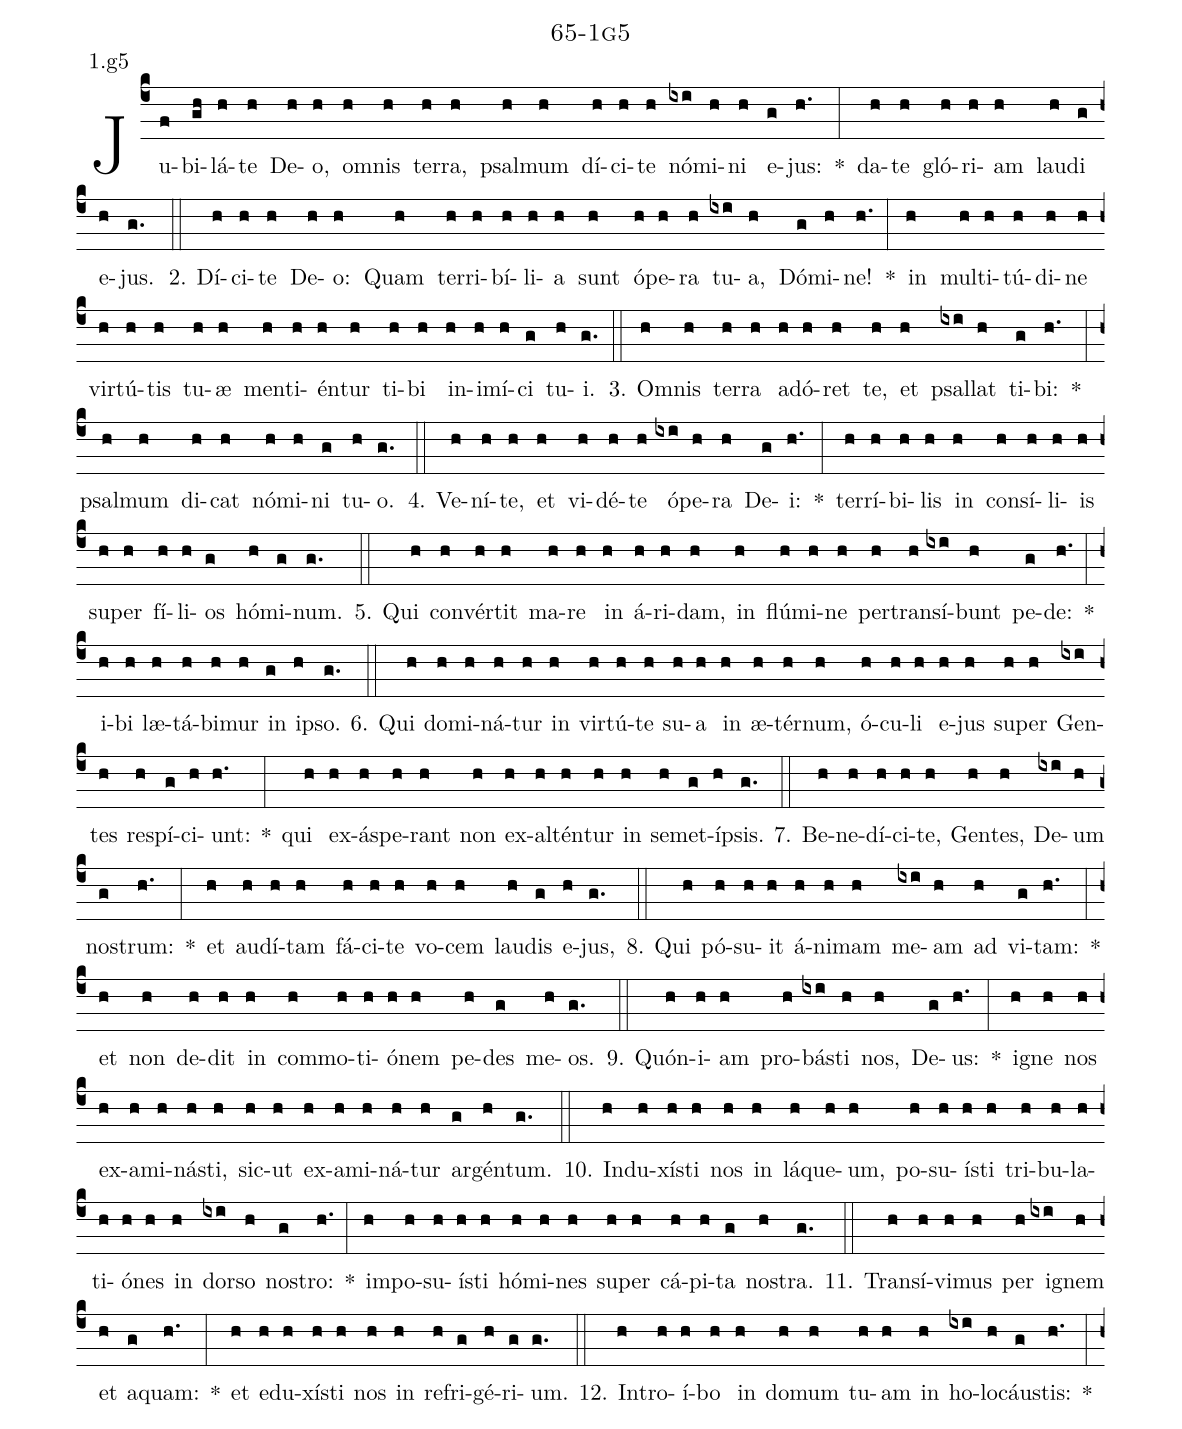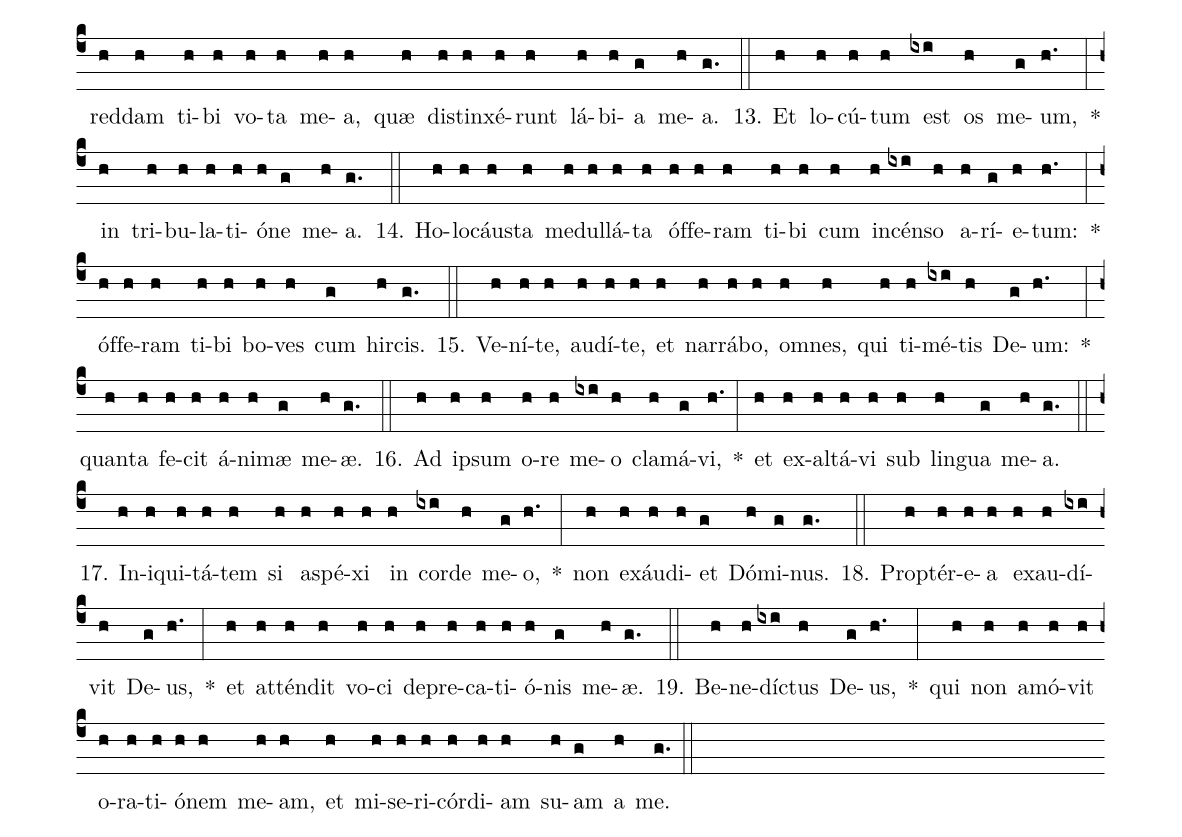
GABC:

name: 65-1g5;
annotation: 1.g5;
%%
(c4)Ju(f)bi(gh)lá(h)te(h) De(h)o,(h) om(h)nis(h) ter(h)ra,(h) psal(h)mum(h) dí(h)ci(h)te(h) nó(ixi)mi(h)ni(h) e(g)jus:(h.) *(:) da(h)te(h) gló(h)ri(h)am(h) lau(h)di(g) e(h)jus.(g.) (::)
2. Dí(h)ci(h)te(h) De(h)o:(h) Quam(h) ter(h)ri(h)bí(h)li(h)a(h) sunt(h) ó(h)pe(h)ra(h) tu(ixi)a,(h) Dó(g)mi(h)ne!(h.) *(:) in(h) mul(h)ti(h)tú(h)di(h)ne(h) vir(h)tú(h)tis(h) tu(h)æ(h) men(h)ti(h)én(h)tur(h) ti(h)bi(h) in(h)i(h)mí(h)ci(g) tu(h)i.(g.) (::)
3. Om(h)nis(h) ter(h)ra(h) ad(h)ó(h)ret(h) te,(h) et(h) psal(ixi)lat(h) ti(g)bi:(h.) *(:) psal(h)mum(h) di(h)cat(h) nó(h)mi(h)ni(g) tu(h)o.(g.) (::)
4. Ve(h)ní(h)te,(h) et(h) vi(h)dé(h)te(h) ó(ixi)pe(h)ra(h) De(g)i:(h.) *(:) ter(h)rí(h)bi(h)lis(h) in(h) con(h)sí(h)li(h)is(h) su(h)per(h) fí(h)li(h)os(g) hó(h)mi(g)num.(g.) (::)
5. Qui(h) con(h)vér(h)tit(h) ma(h)re(h) in(h) á(h)ri(h)dam,(h) in(h) flú(h)mi(h)ne(h) per(h)trans(h)í(ixi)bunt(h) pe(g)de:(h.) *(:) i(h)bi(h) læ(h)tá(h)bi(h)mur(h) in(g) ip(h)so.(g.) (::)
6. Qui(h) do(h)mi(h)ná(h)tur(h) in(h) vir(h)tú(h)te(h) su(h)a(h) in(h) æ(h)tér(h)num,(h) ó(h)cu(h)li(h) e(h)jus(h) su(h)per(h) Gen(ixi)tes(h) re(h)spí(g)ci(h)unt:(h.) *(:) qui(h) ex(h)ás(h)pe(h)rant(h) non(h) ex(h)al(h)tén(h)tur(h) in(h) se(h)met(g)íp(h)sis.(g.) (::)
7. Be(h)ne(h)dí(h)ci(h)te,(h) Gen(h)tes,(h) De(ixi)um(h) nos(g)trum:(h.) *(:) et(h) au(h)dí(h)tam(h) fá(h)ci(h)te(h) vo(h)cem(h) lau(h)dis(g) e(h)jus,(g.) (::)
8. Qui(h) pó(h)su(h)it(h) á(h)ni(h)mam(h) me(ixi)am(h) ad(h) vi(g)tam:(h.) *(:) et(h) non(h) de(h)dit(h) in(h) com(h)mo(h)ti(h)ó(h)nem(h) pe(h)des(g) me(h)os.(g.) (::)
9. Quón(h)i(h)am(h) pro(h)bás(ixi)ti(h) nos,(h) De(g)us:(h.) *(:) i(h)gne(h) nos(h) ex(h)a(h)mi(h)nás(h)ti,(h) sic(h)ut(h) ex(h)a(h)mi(h)ná(h)tur(h) ar(g)gén(h)tum.(g.) (::)
10. In(h)du(h)xís(h)ti(h) nos(h) in(h) lá(h)que(h)um,(h) po(h)su(h)ís(h)ti(h) tri(h)bu(h)la(h)ti(h)ó(h)nes(h) in(h) dor(ixi)so(h) nos(g)tro:(h.) *(:) im(h)po(h)su(h)ís(h)ti(h) hó(h)mi(h)nes(h) su(h)per(h) cá(h)pi(h)ta(g) nos(h)tra.(g.) (::)
11. Trans(h)í(h)vi(h)mus(h) per(h) i(ixi)gnem(h) et(h) a(g)quam:(h.) *(:) et(h) e(h)du(h)xís(h)ti(h) nos(h) in(h) re(h)fri(g)gé(h)ri(g)um.(g.) (::)
12. In(h)tro(h)í(h)bo(h) in(h) do(h)mum(h) tu(h)am(h) in(h) ho(ixi)lo(h)cáus(g)tis:(h.) *(:) red(h)dam(h) ti(h)bi(h) vo(h)ta(h) me(h)a,(h) quæ(h) di(h)stin(h)xé(h)runt(h) lá(h)bi(h)a(g) me(h)a.(g.) (::)
13. Et(h) lo(h)cú(h)tum(h) est(ixi) os(h) me(g)um,(h.) *(:) in(h) tri(h)bu(h)la(h)ti(h)ó(h)ne(g) me(h)a.(g.) (::)
14. Ho(h)lo(h)cáus(h)ta(h) me(h)dul(h)lá(h)ta(h) óf(h)fe(h)ram(h) ti(h)bi(h) cum(h) in(h)cén(ixi)so(h) a(h)rí(g)e(h)tum:(h.) *(:) óf(h)fe(h)ram(h) ti(h)bi(h) bo(h)ves(h) cum(g) hir(h)cis.(g.) (::)
15. Ve(h)ní(h)te,(h) au(h)dí(h)te,(h) et(h) nar(h)rá(h)bo,(h) om(h)nes,(h) qui(h) ti(h)mé(ixi)tis(h) De(g)um:(h.) *(:) quan(h)ta(h) fe(h)cit(h) á(h)ni(h)mæ(g) me(h)æ.(g.) (::)
16. Ad(h) ip(h)sum(h) o(h)re(h) me(ixi)o(h) cla(h)má(g)vi,(h.) *(:) et(h) ex(h)al(h)tá(h)vi(h) sub(h) lin(h)gua(g) me(h)a.(g.) (::)
17. In(h)i(h)qui(h)tá(h)tem(h) si(h) a(h)spé(h)xi(h) in(h) cor(ixi)de(h) me(g)o,(h.) *(:) non(h) ex(h)áu(h)di(h)et(g) Dó(h)mi(g)nus.(g.) (::)
18. Prop(h)tér(h)e(h)a(h) ex(h)au(h)dí(ixi)vit(h) De(g)us,(h.) *(:) et(h) at(h)tén(h)dit(h) vo(h)ci(h) de(h)pre(h)ca(h)ti(h)ó(h)nis(g) me(h)æ.(g.) (::)
19. Be(h)ne(h)díc(ixi)tus(h) De(g)us,(h.) *(:) qui(h) non(h) a(h)mó(h)vit(h) o(h)ra(h)ti(h)ó(h)nem(h) me(h)am,(h) et(h) mi(h)se(h)ri(h)cór(h)di(h)am(h) su(h)am(g) a(h) me.(g.) (::)
